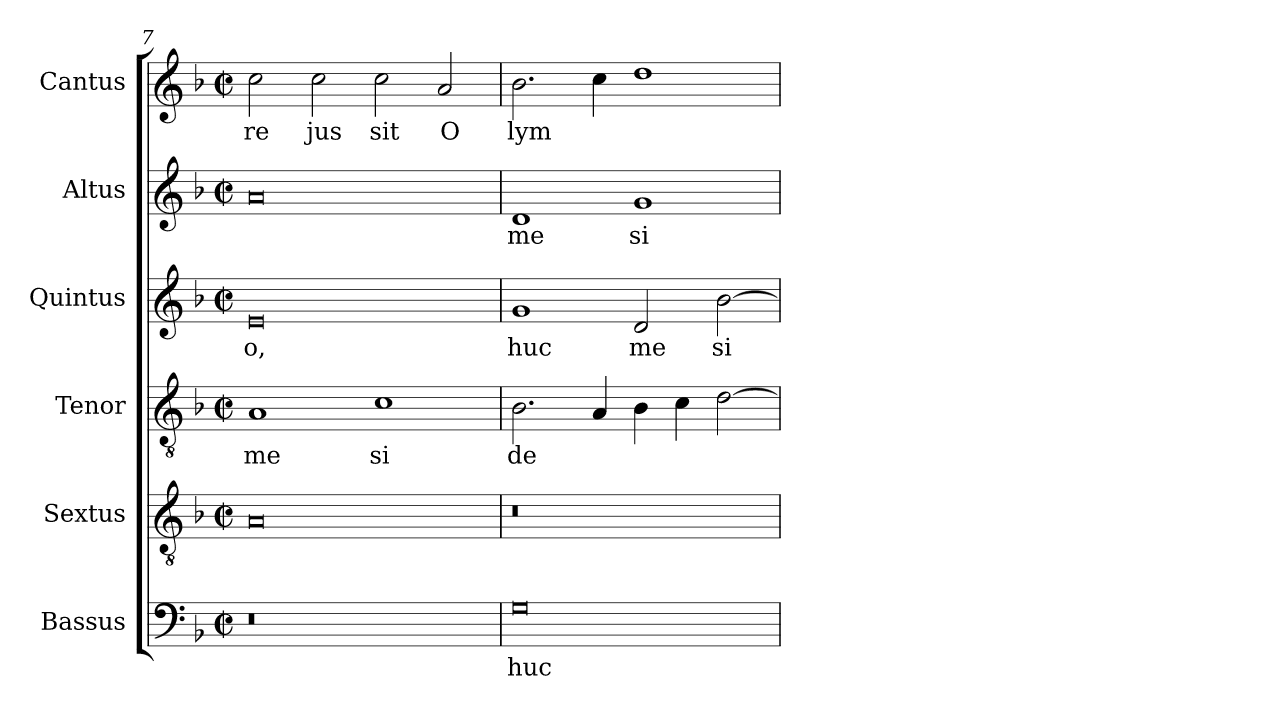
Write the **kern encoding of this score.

**kern	**text	**kern	**kern	**text	**kern	**text	**kern	**text	**kern	**text
*part6	*part6	*part5	*part4	*part4	*part3	*part3	*part2	*part2	*part1	*part1
*staff6	*staff6	*staff5	*staff4	*staff4	*staff3	*staff3	*staff2	*staff2	*staff1	*staff1
*I"Bassus	*	*I"Sextus	*I"Tenor	*	*I"Quintus	*	*I"Altus	*	*I"Cantus	*
*I'Bassus	*	*I'Sextus	*I'Tenor	*	*I'Quintus	*	*I'Altus	*	*I'Cantus	*
!!LO:LB:g=z
*clefF4	*	*clefGv2	*clefGv2	*	*clefG2	*	*clefG2	*	*clefG2	*
*k[b-]	*	*k[b-]	*k[b-]	*	*k[b-]	*	*k[b-]	*	*k[b-]	*
*F:	*	*F:	*F:	*	*F:	*	*F:	*	*F:	*
*M2/2	*	*M2/2	*M2/2	*	*M2/2	*	*M2/2	*	*M2/2	*
*met(c|)	*	*met(c|)	*met(c|)	*	*met(c|)	*	*met(c|)	*	*met(c|)	*
=7	=7	=7	=7	=7	=7	=7	=7	=7	=7	=7
!	!	!	!	!LO:LY:b:cj	!	!LO:LY:b:cj	!	!	!	!LO:LY:b:cj
0r	.	0A	1A	me	0e	o,	0a	.	2cc\	-re
!	!	!	!	!	!	!	!	!	!	!LO:LY:b:cj
.	.	.	.	.	.	.	.	.	2cc\	jus
!	!	!	!	!LO:LY:b:cj	!	!	!	!	!	!LO:LY:b:cj
.	.	.	1c	si	.	.	.	.	2cc\	sit
!	!	!	!	!	!	!	!	!	!	!LO:LY:b:cj
.	.	.	.	.	.	.	.	.	2a/	O
=8	=8	=8	=8	=8	=8	=8	=8	=8	=8	=8
!	!LO:LY:b:cj	!	!	!LO:LY:b:cj	!	!LO:LY:b:cj	!	!LO:LY:b:cj	!	!LO:LY:b
0G	huc	0r	2.B-\	de	1g	huc	1d	me	2.b-\	lym
.	.	.	4A/	.	.	.	.	.	4cc\	.
!	!	!	!	!	!	!LO:LY:b:cj	!	!LO:LY:b:cj	!	!
.	.	.	4B-\	.	2d/	me	1g	si-	1dd	.
.	.	.	4c\	.	.	.	.	.	.	.
!	!	!	!	!	!	!LO:LY:b:cj	!	!	!	!
.	.	.	[>2d\	.	[>2b-\	si-	.	.	.	.
=	=	=	=	=	=	=	=	=	=	=
*-	*-	*-	*-	*-	*-	*-	*-	*-	*-	*-
